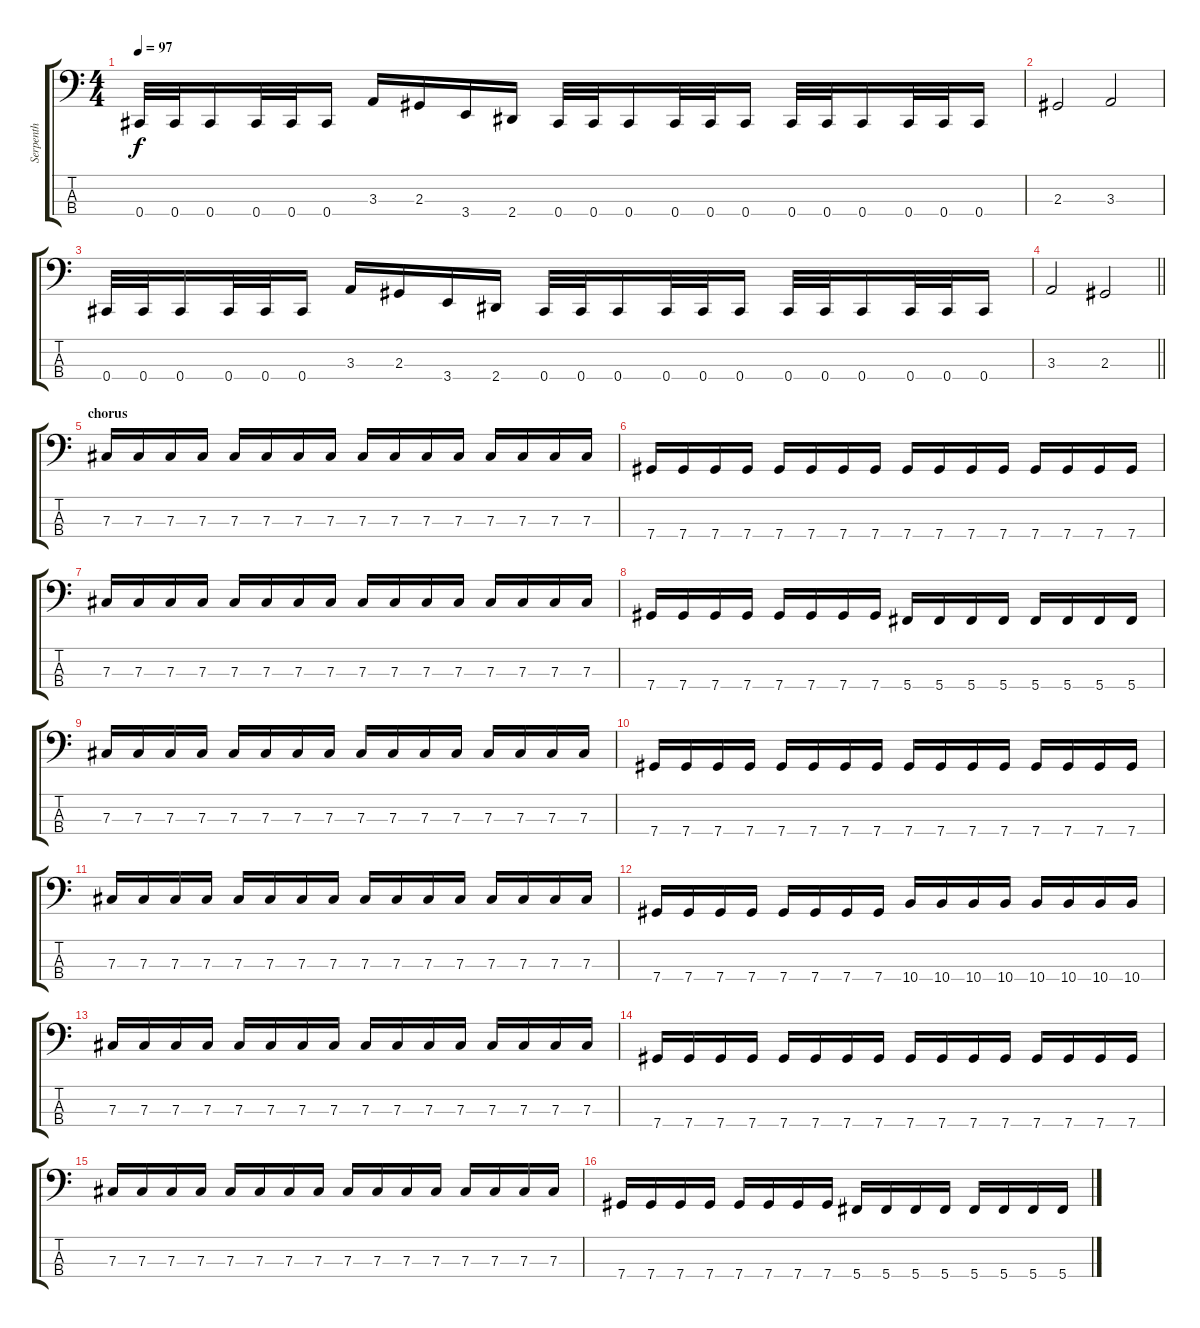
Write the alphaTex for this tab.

\track ("Serpenth" "Serpenth") {instrument electricbasspick}
\staff {score tabs}
\tuning (E2 B1 Gb1 Db1) {hide}
\ts (4 4)
\tempo 97
\clef f4
\ks c
0.4.32{dy f} 0.4.32 0.4.16 0.4.32 0.4.32 0.4.16 3.3.16 2.3.16 3.4.16 2.4.16 0.4.32 0.4.32 0.4.16 0.4.32 0.4.32 0.4.16 0.4.32 0.4.32 0.4.16 0.4.32 0.4.32 0.4.16 |
2.3.2 3.3.2 |
0.4.32 0.4.32 0.4.16 0.4.32 0.4.32 0.4.16 3.3.16 2.3.16 3.4.16 2.4.16 0.4.32 0.4.32 0.4.16 0.4.32 0.4.32 0.4.16 0.4.32 0.4.32 0.4.16 0.4.32 0.4.32 0.4.16 |
\barLineRight lightlight
3.3.2 2.3.2 |
\section ("" "chorus")
7.3.16 7.3.16 7.3.16 7.3.16 7.3.16 7.3.16 7.3.16 7.3.16 7.3.16 7.3.16 7.3.16 7.3.16 7.3.16 7.3.16 7.3.16 7.3.16 |
7.4.16 7.4.16 7.4.16 7.4.16 7.4.16 7.4.16 7.4.16 7.4.16 7.4.16 7.4.16 7.4.16 7.4.16 7.4.16 7.4.16 7.4.16 7.4.16 |
7.3.16 7.3.16 7.3.16 7.3.16 7.3.16 7.3.16 7.3.16 7.3.16 7.3.16 7.3.16 7.3.16 7.3.16 7.3.16 7.3.16 7.3.16 7.3.16 |
7.4.16 7.4.16 7.4.16 7.4.16 7.4.16 7.4.16 7.4.16 7.4.16 5.4.16 5.4.16 5.4.16 5.4.16 5.4.16 5.4.16 5.4.16 5.4.16 |
7.3.16 7.3.16 7.3.16 7.3.16 7.3.16 7.3.16 7.3.16 7.3.16 7.3.16 7.3.16 7.3.16 7.3.16 7.3.16 7.3.16 7.3.16 7.3.16 |
7.4.16 7.4.16 7.4.16 7.4.16 7.4.16 7.4.16 7.4.16 7.4.16 7.4.16 7.4.16 7.4.16 7.4.16 7.4.16 7.4.16 7.4.16 7.4.16 |
7.3.16 7.3.16 7.3.16 7.3.16 7.3.16 7.3.16 7.3.16 7.3.16 7.3.16 7.3.16 7.3.16 7.3.16 7.3.16 7.3.16 7.3.16 7.3.16 |
7.4.16 7.4.16 7.4.16 7.4.16 7.4.16 7.4.16 7.4.16 7.4.16 10.4.16 10.4.16 10.4.16 10.4.16 10.4.16 10.4.16 10.4.16 10.4.16 |
7.3.16 7.3.16 7.3.16 7.3.16 7.3.16 7.3.16 7.3.16 7.3.16 7.3.16 7.3.16 7.3.16 7.3.16 7.3.16 7.3.16 7.3.16 7.3.16 |
7.4.16 7.4.16 7.4.16 7.4.16 7.4.16 7.4.16 7.4.16 7.4.16 7.4.16 7.4.16 7.4.16 7.4.16 7.4.16 7.4.16 7.4.16 7.4.16 |
7.3.16 7.3.16 7.3.16 7.3.16 7.3.16 7.3.16 7.3.16 7.3.16 7.3.16 7.3.16 7.3.16 7.3.16 7.3.16 7.3.16 7.3.16 7.3.16 |
7.4.16 7.4.16 7.4.16 7.4.16 7.4.16 7.4.16 7.4.16 7.4.16 5.4.16 5.4.16 5.4.16 5.4.16 5.4.16 5.4.16 5.4.16 5.4.16
